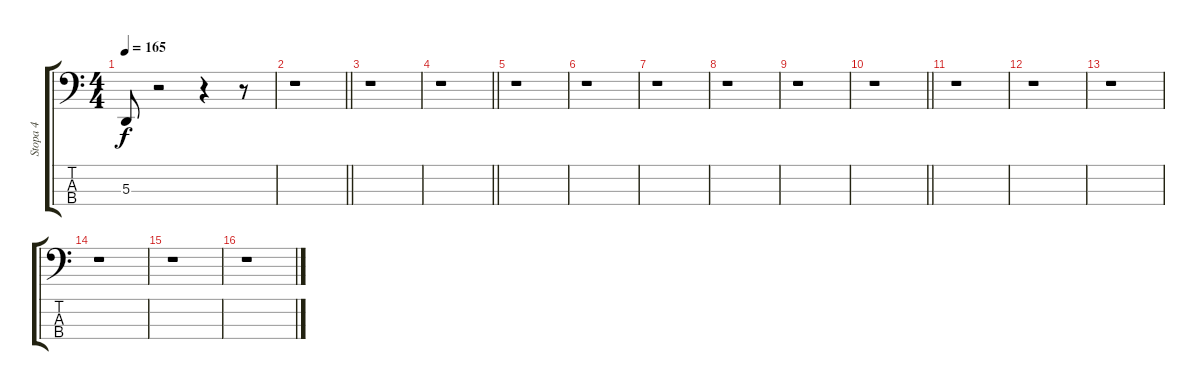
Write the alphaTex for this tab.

\track ("Stopa 4" "Stopa 4") {instrument lead8bassandlead}
\staff {score tabs}
\tuning (G2 D2 A1 E1) {hide}
\ts (4 4)
\tempo 165
\clef f4
\ks c
5.3.8{dy f} r.2 r.4 r.8 |
\barLineRight lightlight
r.1 |
\section ("" "")
r.1 |
\barLineRight lightlight
r.1 |
r.1 |
r.1 |
r.1 |
r.1 |
r.1 |
\barLineRight lightlight
r.1 |
r.1 |
r.1 |
r.1 |
r.1 |
r.1 |
r.1
